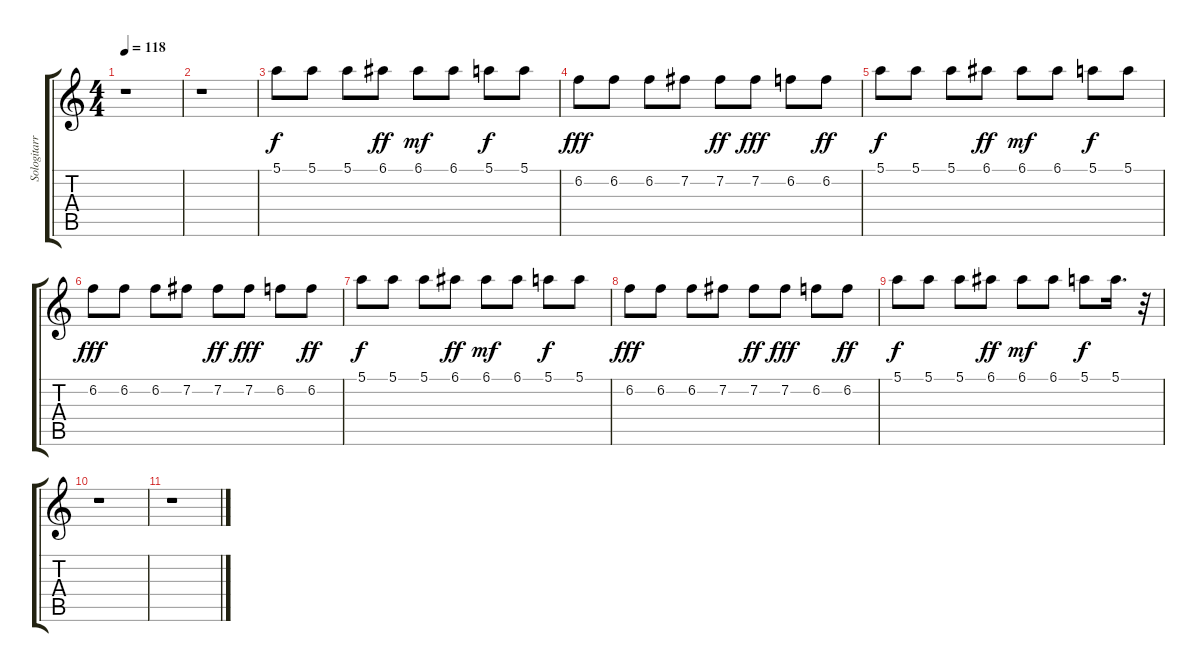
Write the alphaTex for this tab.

\track ("Sologitarre" "Sologitarr") {instrument electricguitarjazz}
\staff {score tabs}
\tuning (E4 B3 G3 D3 A2 E2) {hide}
\ts (4 4)
\tempo 118
\clef g2
\ks c
r.1{dy f} |
r.1 |
5.1.8 5.1.8 5.1.8 6.1.8{dy ff} 6.1.8{dy mf} 6.1.8 5.1.8{dy f} 5.1.8 |
6.2.8{dy fff} 6.2.8 6.2.8 7.2.8 7.2.8{dy ff} 7.2.8{dy fff} 6.2.8 6.2.8{dy ff} |
5.1.8{dy f} 5.1.8 5.1.8 6.1.8{dy ff} 6.1.8{dy mf} 6.1.8 5.1.8{dy f} 5.1.8 |
6.2.8{dy fff} 6.2.8 6.2.8 7.2.8 7.2.8{dy ff} 7.2.8{dy fff} 6.2.8 6.2.8{dy ff} |
5.1.8{dy f} 5.1.8 5.1.8 6.1.8{dy ff} 6.1.8{dy mf} 6.1.8 5.1.8{dy f} 5.1.8 |
6.2.8{dy fff} 6.2.8 6.2.8 7.2.8 7.2.8{dy ff} 7.2.8{dy fff} 6.2.8 6.2.8{dy ff} |
5.1.8{dy f} 5.1.8 5.1.8 6.1.8{dy ff} 6.1.8{dy mf} 6.1.8 5.1.8{dy f} 5.1.16{d} r.32 |
r.1 |
r.1
